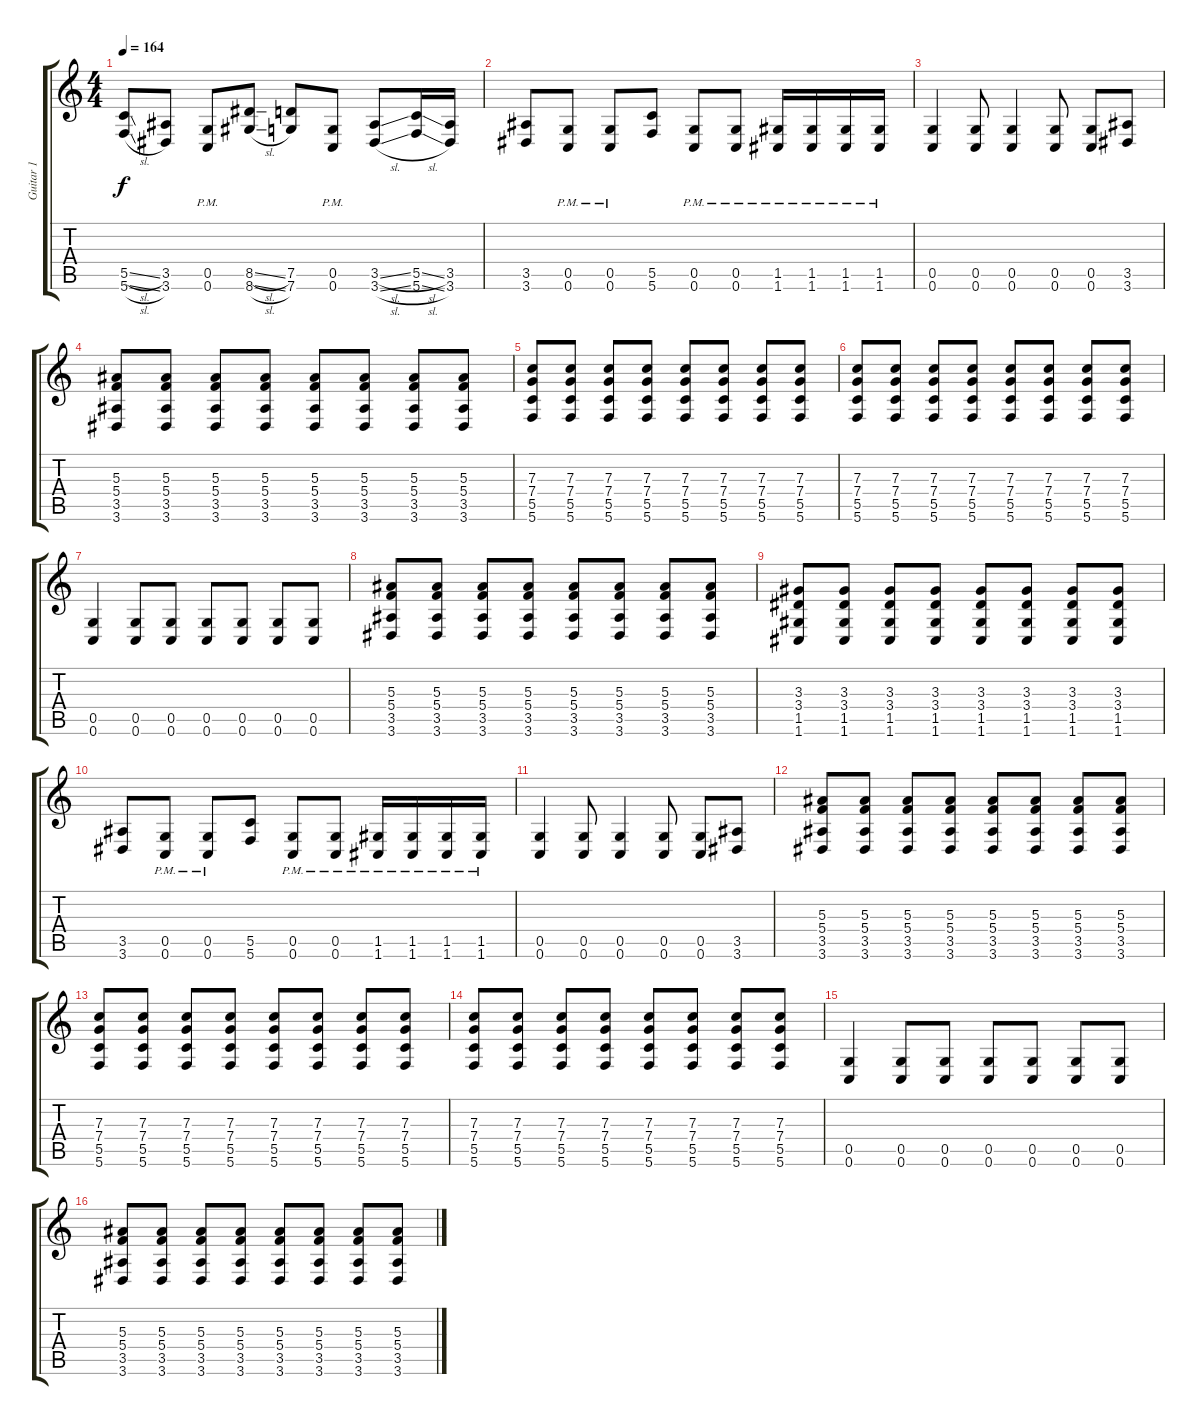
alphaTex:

\track ("Guitar 1" "Guitar 1") {instrument distortionguitar}
\staff {score tabs}
\tuning (D4 A3 F3 C3 G2 C2) {hide}
\ts (4 4)
\tempo 164
\clef g2
\ks c
(5.5{sl} 5.6{sl}).8{dy f} (3.5 3.6).8 (0.5{pm} 0.6{pm}).8 (8.5{sl} 8.6{sl}).8 (7.5 7.6).8 (0.5{pm} 0.6{pm}).8 (3.5{sl} 3.6{sl}).8 (5.5{sl} 5.6{sl}).16 (3.5 3.6).16 |
(3.5 3.6).8 (0.5{pm} 0.6{pm}).8 (0.5{pm} 0.6{pm}).8 (5.5 5.6).8 (0.5{pm} 0.6{pm}).8 (0.5{pm} 0.6{pm}).8 (1.5{pm} 1.6{pm}).16 (1.5{pm} 1.6{pm}).16 (1.5{pm} 1.6{pm}).16 (1.5{pm} 1.6{pm}).16 |
(0.5 0.6).4 (0.5 0.6).8 (0.5 0.6).4 (0.5 0.6).8 (0.5 0.6).8 (3.5 3.6).8 |
(5.3 5.4 3.5 3.6).8 (5.3 5.4 3.5 3.6).8 (5.3 5.4 3.5 3.6).8 (5.3 5.4 3.5 3.6).8 (5.3 5.4 3.5 3.6).8 (5.3 5.4 3.5 3.6).8 (5.3 5.4 3.5 3.6).8 (5.3 5.4 3.5 3.6).8 |
(7.3 7.4 5.5 5.6).8 (7.3 7.4 5.5 5.6).8 (7.3 7.4 5.5 5.6).8 (7.3 7.4 5.5 5.6).8 (7.3 7.4 5.5 5.6).8 (7.3 7.4 5.5 5.6).8 (7.3 7.4 5.5 5.6).8 (7.3 7.4 5.5 5.6).8 |
(7.3 7.4 5.5 5.6).8 (7.3 7.4 5.5 5.6).8 (7.3 7.4 5.5 5.6).8 (7.3 7.4 5.5 5.6).8 (7.3 7.4 5.5 5.6).8 (7.3 7.4 5.5 5.6).8 (7.3 7.4 5.5 5.6).8 (7.3 7.4 5.5 5.6).8 |
(0.5 0.6).4 (0.5 0.6).8 (0.5 0.6).8 (0.5 0.6).8 (0.5 0.6).8 (0.5 0.6).8 (0.5 0.6).8 |
(5.3 5.4 3.5 3.6).8 (5.3 5.4 3.5 3.6).8 (5.3 5.4 3.5 3.6).8 (5.3 5.4 3.5 3.6).8 (5.3 5.4 3.5 3.6).8 (5.3 5.4 3.5 3.6).8 (5.3 5.4 3.5 3.6).8 (5.3 5.4 3.5 3.6).8 |
(3.3 3.4 1.5 1.6).8 (3.3 3.4 1.5 1.6).8 (3.3 3.4 1.5 1.6).8 (3.3 3.4 1.5 1.6).8 (3.3 3.4 1.5 1.6).8 (3.3 3.4 1.5 1.6).8 (3.3 3.4 1.5 1.6).8 (3.3 3.4 1.5 1.6).8 |
(3.5 3.6).8 (0.5{pm} 0.6{pm}).8 (0.5{pm} 0.6{pm}).8 (5.5 5.6).8 (0.5{pm} 0.6{pm}).8 (0.5{pm} 0.6{pm}).8 (1.5{pm} 1.6{pm}).16 (1.5{pm} 1.6{pm}).16 (1.5{pm} 1.6{pm}).16 (1.5{pm} 1.6{pm}).16 |
(0.5 0.6).4 (0.5 0.6).8 (0.5 0.6).4 (0.5 0.6).8 (0.5 0.6).8 (3.5 3.6).8 |
(5.3 5.4 3.5 3.6).8 (5.3 5.4 3.5 3.6).8 (5.3 5.4 3.5 3.6).8 (5.3 5.4 3.5 3.6).8 (5.3 5.4 3.5 3.6).8 (5.3 5.4 3.5 3.6).8 (5.3 5.4 3.5 3.6).8 (5.3 5.4 3.5 3.6).8 |
(7.3 7.4 5.5 5.6).8 (7.3 7.4 5.5 5.6).8 (7.3 7.4 5.5 5.6).8 (7.3 7.4 5.5 5.6).8 (7.3 7.4 5.5 5.6).8 (7.3 7.4 5.5 5.6).8 (7.3 7.4 5.5 5.6).8 (7.3 7.4 5.5 5.6).8 |
(7.3 7.4 5.5 5.6).8 (7.3 7.4 5.5 5.6).8 (7.3 7.4 5.5 5.6).8 (7.3 7.4 5.5 5.6).8 (7.3 7.4 5.5 5.6).8 (7.3 7.4 5.5 5.6).8 (7.3 7.4 5.5 5.6).8 (7.3 7.4 5.5 5.6).8 |
(0.5 0.6).4 (0.5 0.6).8 (0.5 0.6).8 (0.5 0.6).8 (0.5 0.6).8 (0.5 0.6).8 (0.5 0.6).8 |
(5.3 5.4 3.5 3.6).8 (5.3 5.4 3.5 3.6).8 (5.3 5.4 3.5 3.6).8 (5.3 5.4 3.5 3.6).8 (5.3 5.4 3.5 3.6).8 (5.3 5.4 3.5 3.6).8 (5.3 5.4 3.5 3.6).8 (5.3 5.4 3.5 3.6).8
